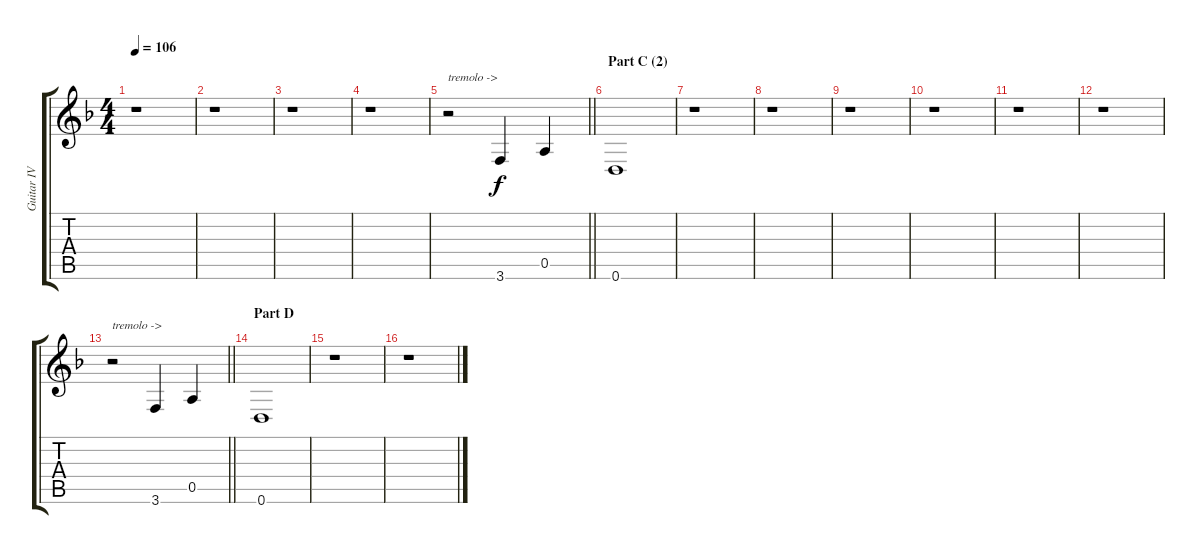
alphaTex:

\track ("Guitar IV (Inoran)" "Guitar IV ") {instrument distortionguitar}
\staff {score tabs}
\tuning (D4 A3 Gb3 D3 A2 D2) {hide}
\ts (4 4)
\tempo 106
\clef g2
\ks f
r.1{dy f} |
r.1 |
r.1 |
r.1 |
\barLineRight lightlight
r.2{txt "tremolo ->"} 3.6.4 0.5.4 |
\section ("" "Part C (2)")
0.6.1 |
r.1 |
r.1 |
r.1 |
r.1 |
r.1 |
r.1 |
\barLineRight lightlight
r.2{txt "tremolo ->"} 3.6.4 0.5.4 |
\section ("" "Part D")
0.6.1 |
r.1 |
r.1
